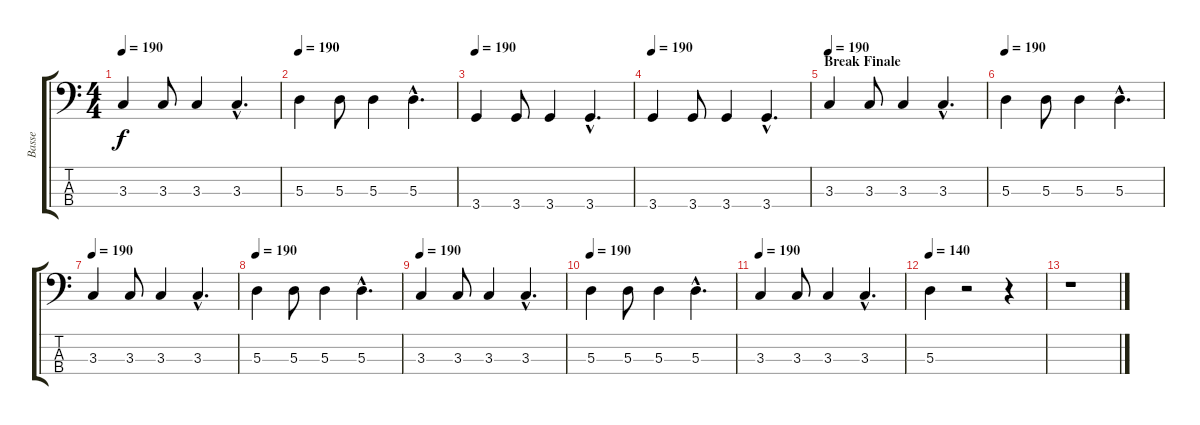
\track ("Basse" "Basse") {instrument electricbassfinger}
\staff {score tabs}
\tuning (G2 D2 A1 E1) {hide}
\ts (4 4)
\tempo 190
\clef f4
\ks c
3.3.4{dy f} 3.3.8 3.3.4 3.3{hac}.4{d} |
\tempo 190
5.3.4 5.3.8 5.3.4 5.3{hac}.4{d} |
\tempo 190
3.4.4 3.4.8 3.4.4 3.4{hac}.4{d} |
\tempo 190
3.4.4 3.4.8 3.4.4 3.4{hac}.4{d} |
\section ("" "Break Finale")
\tempo 190
3.3.4 3.3.8 3.3.4 3.3{hac}.4{d} |
\tempo 190
5.3.4 5.3.8 5.3.4 5.3{hac}.4{d} |
\tempo 190
3.3.4 3.3.8 3.3.4 3.3{hac}.4{d} |
\tempo 190
5.3.4 5.3.8 5.3.4 5.3{hac}.4{d} |
\tempo 190
3.3.4 3.3.8 3.3.4 3.3{hac}.4{d} |
\tempo 190
5.3.4 5.3.8 5.3.4 5.3{hac}.4{d} |
\tempo 190
3.3.4 3.3.8 3.3.4 3.3{hac}.4{d} |
\tempo 140
5.3.4 r.2 r.4 |
r.1
